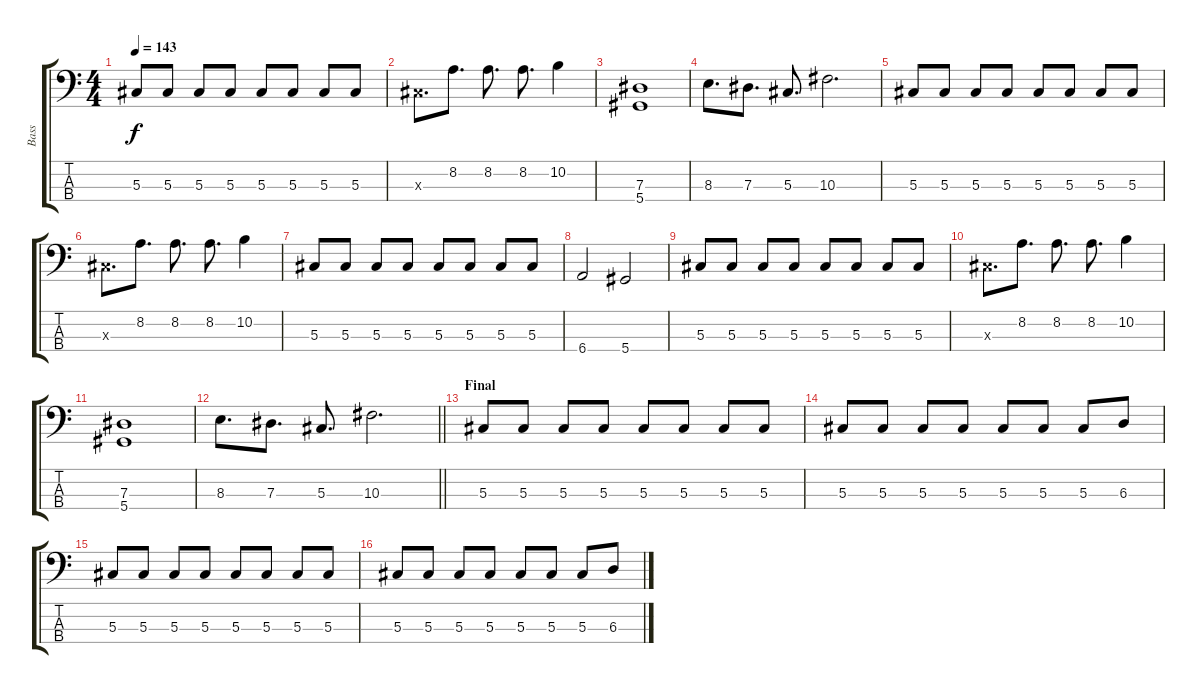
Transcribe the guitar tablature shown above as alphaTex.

\track ("Bass" "Bass") {instrument electricbasspick}
\staff {score tabs}
\tuning (Gb2 Db2 Ab1 Eb1) {hide}
\ts (4 4)
\tempo 143
\clef f4
\ks c
5.3.8{dy f} 5.3.8 5.3.8 5.3.8 5.3.8 5.3.8 5.3.8 5.3.8 |
5.3{x}.8{d} 8.2.8{d} 8.2.8{d} 8.2.8{d} 10.2.4 |
(7.3 5.4).1 |
8.3.8{d} 7.3.8{d} 5.3.8{d} 10.3.2{d} |
5.3.8 5.3.8 5.3.8 5.3.8 5.3.8 5.3.8 5.3.8 5.3.8 |
5.3{x}.8{d} 8.2.8{d} 8.2.8{d} 8.2.8{d} 10.2.4 |
5.3.8 5.3.8 5.3.8 5.3.8 5.3.8 5.3.8 5.3.8 5.3.8 |
6.4.2 5.4.2 |
5.3.8 5.3.8 5.3.8 5.3.8 5.3.8 5.3.8 5.3.8 5.3.8 |
5.3{x}.8{d} 8.2.8{d} 8.2.8{d} 8.2.8{d} 10.2.4 |
(7.3 5.4).1 |
\barLineRight lightlight
8.3.8{d} 7.3.8{d} 5.3.8{d} 10.3.2{d} |
\section ("" "Final")
5.3.8 5.3.8 5.3.8 5.3.8 5.3.8 5.3.8 5.3.8 5.3.8 |
5.3.8 5.3.8 5.3.8 5.3.8 5.3.8 5.3.8 5.3.8 6.3.8 |
5.3.8 5.3.8 5.3.8 5.3.8 5.3.8 5.3.8 5.3.8 5.3.8 |
5.3.8 5.3.8 5.3.8 5.3.8 5.3.8 5.3.8 5.3.8 6.3.8
